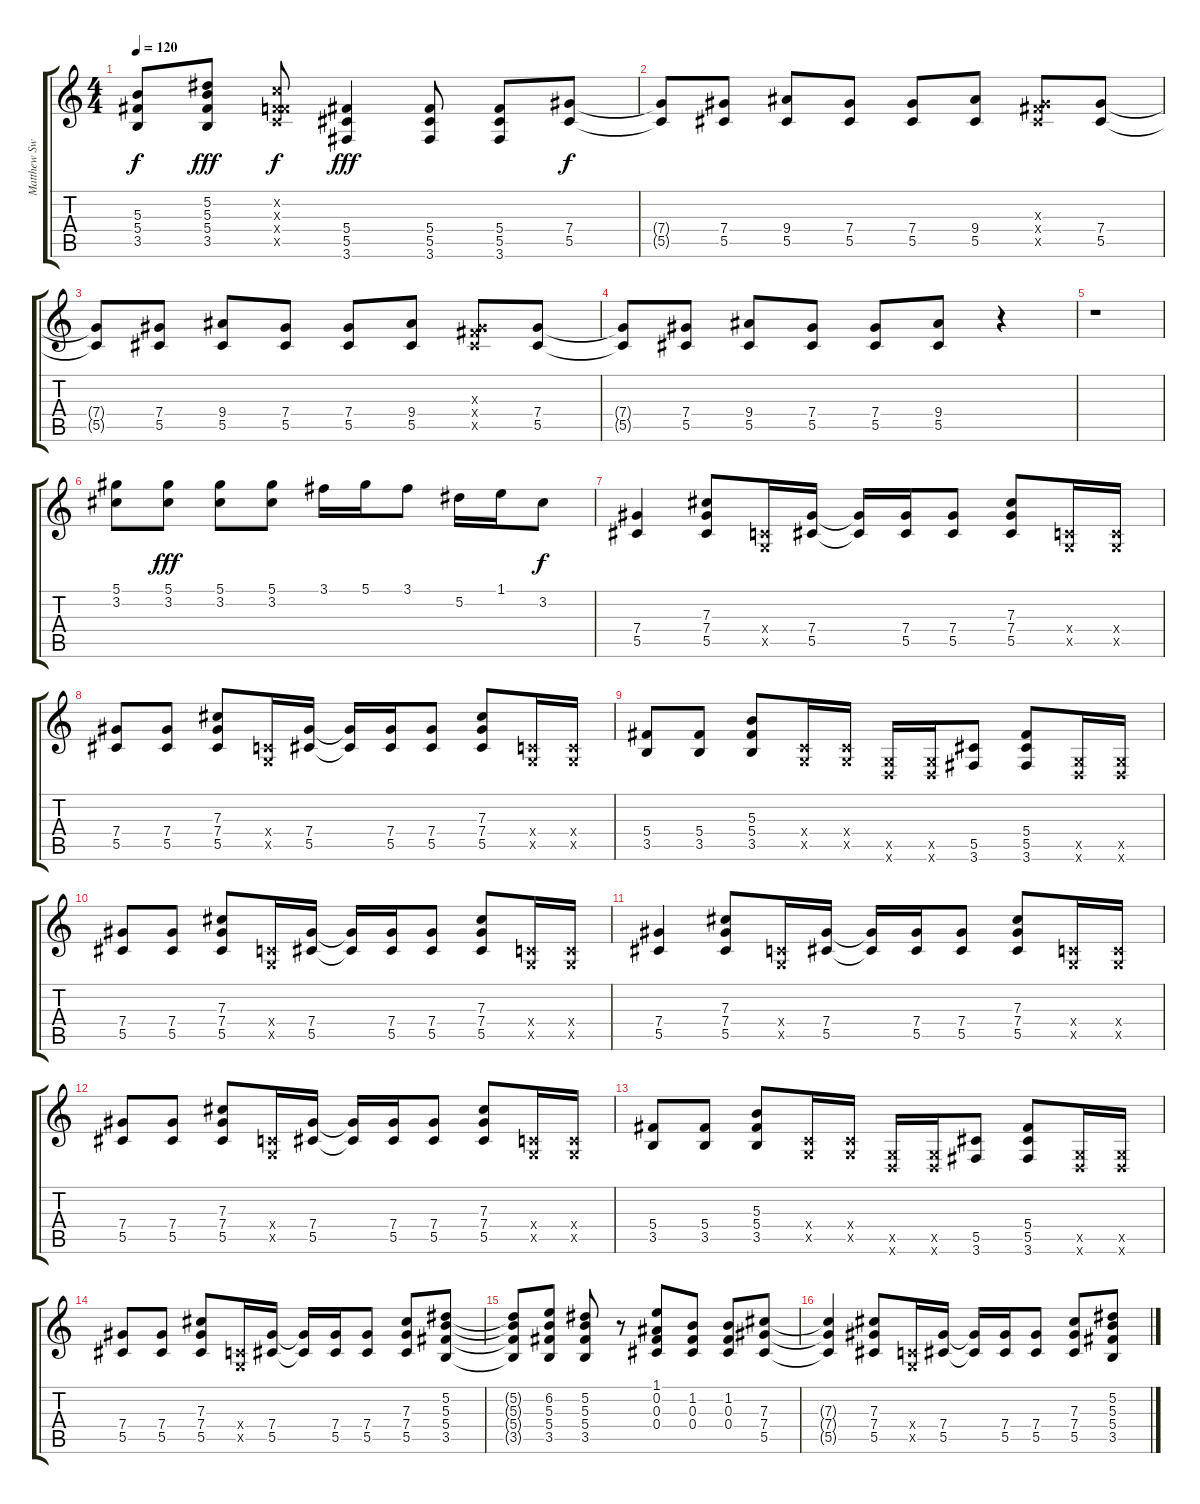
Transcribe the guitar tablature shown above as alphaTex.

\track ("Matthew Sweet" "Matthew Sw") {instrument acousticguitarsteel}
\staff {score tabs}
\tuning (Eb4 Bb3 Gb3 Db3 Ab2 Eb2) {hide}
\ts (4 4)
\tempo 120
\clef g2
\ks c
(5.3 5.4 3.5).8{dy f} (5.2 5.3 5.4 3.5).8{dy fff} (2.2{x} 0.3{x} 4.4{x} 4.5{x}).8{dy f} (5.4 5.5 3.6).4{dy fff} (5.4 5.5 3.6).8 (5.4 5.5 3.6).8 (7.4 5.5).8{dy f} |
(7.4{t} 5.5{t}).8 (7.4 5.5).8 (9.4 5.5).8 (7.4 5.5).8 (7.4 5.5).8 (9.4 5.5).8 (0.3{x} 7.4{x} 5.5{x}).8 (7.4 5.5).8 |
(7.4{t} 5.5{t}).8 (7.4 5.5).8 (9.4 5.5).8 (7.4 5.5).8 (7.4 5.5).8 (9.4 5.5).8 (0.3{x} 7.4{x} 5.5{x}).8 (7.4 5.5).8 |
(7.4{t} 5.5{t}).8 (7.4 5.5).8 (9.4 5.5).8 (7.4 5.5).8 (7.4 5.5).8 (9.4 5.5).8 r.4 |
r.1 |
(5.1 3.2).8 (5.1 3.2).8{dy fff} (5.1 3.2).8 (5.1 3.2).8 3.1.16 5.1.16 3.1.8 5.2.16 1.1.16 3.2.8{dy f} |
(7.4 5.5).4 (7.3 7.4 5.5).8 (-1.4{x} -1.5{x}).16 (7.4 5.5).16 (7.4{t} 5.5{t}).16 (7.4 5.5).16 (7.4 5.5).8 (7.3 7.4 5.5).8 (-1.4{x} -1.5{x}).16 (-1.4{x} -1.5{x}).16 |
(7.4 5.5).8 (7.4 5.5).8 (7.3 7.4 5.5).8 (-1.4{x} -1.5{x}).16 (7.4 5.5).16 (7.4{t} 5.5{t}).16 (7.4 5.5).16 (7.4 5.5).8 (7.3 7.4 5.5).8 (-1.4{x} -1.5{x}).16 (-1.4{x} -1.5{x}).16 |
(5.4 3.5).8 (5.4 3.5).8 (5.3 5.4 3.5).8 (-1.4{x} -1.5{x}).16 (-1.4{x} -1.5{x}).16 (-1.5{x} -1.6{x}).16 (-1.5{x} -1.6{x}).16 (5.5 3.6).8 (5.4 5.5 3.6).8 (-1.5{x} -1.6{x}).16 (-1.5{x} -1.6{x}).16 |
(7.4 5.5).8 (7.4 5.5).8 (7.3 7.4 5.5).8 (-1.4{x} -1.5{x}).16 (7.4 5.5).16 (7.4{t} 5.5{t}).16 (7.4 5.5).16 (7.4 5.5).8 (7.3 7.4 5.5).8 (-1.4{x} -1.5{x}).16 (-1.4{x} -1.5{x}).16 |
(7.4 5.5).4 (7.3 7.4 5.5).8 (-1.4{x} -1.5{x}).16 (7.4 5.5).16 (7.4{t} 5.5{t}).16 (7.4 5.5).16 (7.4 5.5).8 (7.3 7.4 5.5).8 (-1.4{x} -1.5{x}).16 (-1.4{x} -1.5{x}).16 |
(7.4 5.5).8 (7.4 5.5).8 (7.3 7.4 5.5).8 (-1.4{x} -1.5{x}).16 (7.4 5.5).16 (7.4{t} 5.5{t}).16 (7.4 5.5).16 (7.4 5.5).8 (7.3 7.4 5.5).8 (-1.4{x} -1.5{x}).16 (-1.4{x} -1.5{x}).16 |
(5.4 3.5).8 (5.4 3.5).8 (5.3 5.4 3.5).8 (-1.4{x} -1.5{x}).16 (-1.4{x} -1.5{x}).16 (-1.5{x} -1.6{x}).16 (-1.5{x} -1.6{x}).16 (5.5 3.6).8 (5.4 5.5 3.6).8 (-1.5{x} -1.6{x}).16 (-1.5{x} -1.6{x}).16 |
(7.4 5.5).8 (7.4 5.5).8 (7.3 7.4 5.5).8 (-1.4{x} -1.5{x}).16 (7.4 5.5).16 (7.4{t} 5.5{t}).16 (7.4 5.5).16 (7.4 5.5).8 (7.3 7.4 5.5).8 (5.2 5.3 5.4 3.5).8 |
(5.2{t} 5.3{t} 5.4{t} 3.5{t}).8 (6.2 5.3 5.4 3.5).8 (5.2 5.3 5.4 3.5).8 r.8 (1.1 0.2 0.3 0.4).8 (1.2 0.3 0.4).8 (1.2 0.3 0.4).8 (7.3 7.4 5.5).8 |
(7.3{t} 7.4{t} 5.5{t}).4 (7.3 7.4 5.5).8 (-1.4{x} -1.5{x}).16 (7.4 5.5).16 (7.4{t} 5.5{t}).16 (7.4 5.5).16 (7.4 5.5).8 (7.3 7.4 5.5).8 (5.2 5.3 5.4 3.5).8
